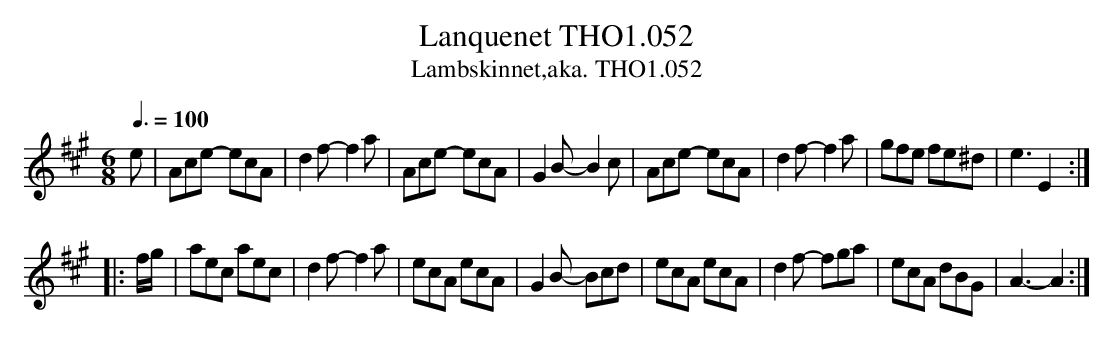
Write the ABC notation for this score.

X:1
T:Lanquenet THO1.052
T:Lambskinnet,aka. THO1.052
M:6/8
L:1/8
Q:3/8=100
K:A
e|Ace -ecA|d2 f- f2 a|Ace -ecA|G2 B- B2c|\
Ace -ecA|d2 f- f2 a|gfe fe^d|e3 E2:|
|:f/g/|aec aec|d2 f- f2 a|ecA ecA|G2 B- Bcd|\
ecA ecA|d2 f- fga|ecA dBG|A3-A2:|
